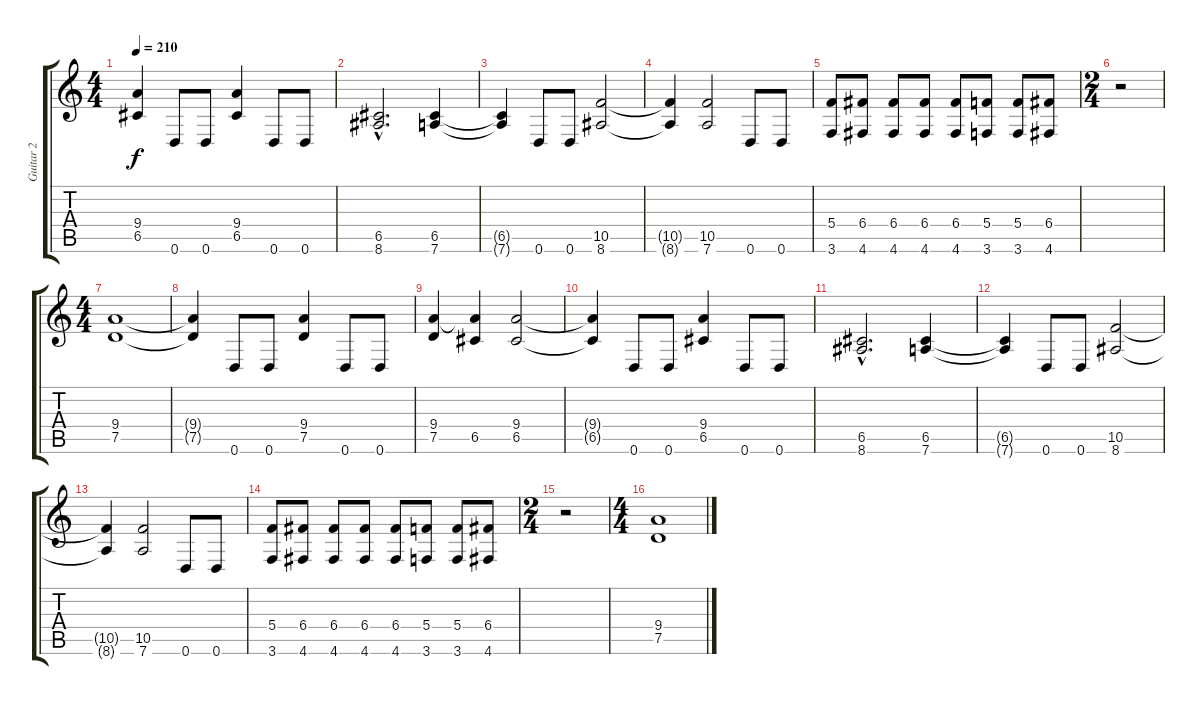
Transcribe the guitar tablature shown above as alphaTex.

\track ("Guitar 2" "Guitar 2") {instrument distortionguitar}
\staff {score tabs}
\tuning (D4 A3 F3 C3 G2 D2) {hide}
\ts (4 4)
\tempo 210
\clef g2
\ks c
(9.4{t} 6.5{t}).4{dy f} 0.6.8 0.6.8 (9.4 6.5).4 0.6.8 0.6.8 |
(6.5{hac} 8.6{hac}).2{d} (6.5 7.6).4 |
(6.5{t} 7.6{t}).4 0.6.8 0.6.8 (10.5 8.6).2 |
(10.5{t} 8.6{t}).4 (10.5 7.6).2 0.6.8 0.6.8 |
(5.4 3.6).8 (6.4 4.6).8 (6.4 4.6).8 (6.4 4.6).8 (6.4 4.6).8 (5.4 3.6).8 (5.4 3.6).8 (6.4 4.6).8 |
\ts (2 4)
r.2 |
\ts (4 4)
(9.4 7.5).1 |
(9.4{t} 7.5{t}).4 0.6.8 0.6.8 (9.4 7.5).4 0.6.8 0.6.8 |
(9.4 7.5).4 (9.4{t} 6.5).4 (9.4 6.5).2 |
(9.4{t} 6.5{t}).4 0.6.8 0.6.8 (9.4 6.5).4 0.6.8 0.6.8 |
(6.5{hac} 8.6{hac}).2{d} (6.5 7.6).4 |
(6.5{t} 7.6{t}).4 0.6.8 0.6.8 (10.5 8.6).2 |
(10.5{t} 8.6{t}).4 (10.5 7.6).2 0.6.8 0.6.8 |
(5.4 3.6).8 (6.4 4.6).8 (6.4 4.6).8 (6.4 4.6).8 (6.4 4.6).8 (5.4 3.6).8 (5.4 3.6).8 (6.4 4.6).8 |
\ts (2 4)
r.2 |
\ts (4 4)
(9.4 7.5).1
